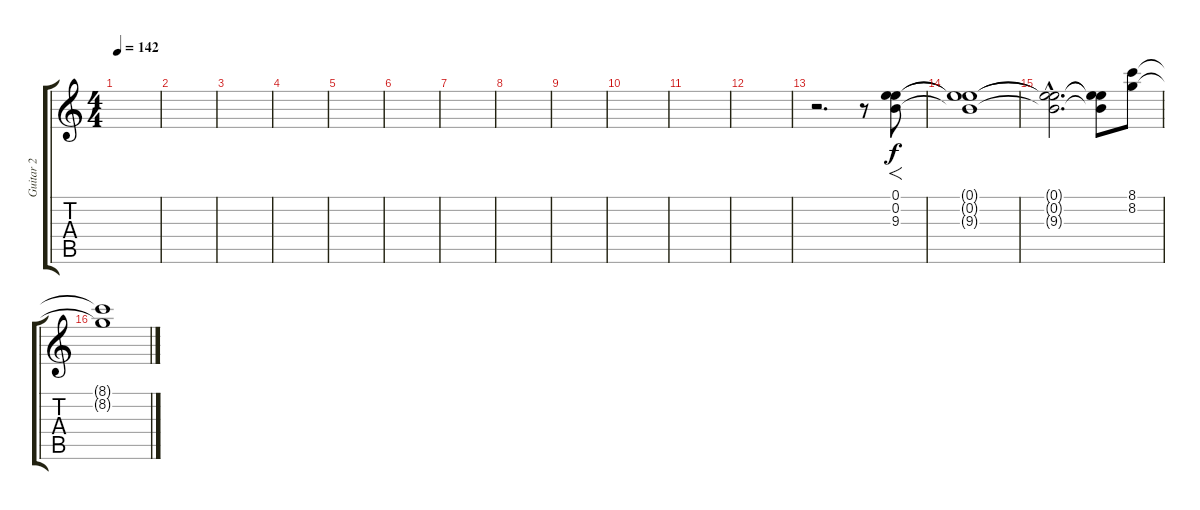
\track ("Guitar 2" "Guitar 2") {instrument overdrivenguitar}
\staff {score tabs}
\tuning (E4 B3 G3 D3 A2 E2) {hide}
\ts (4 4)
\tempo 142
\clef g2
\ks c
|
|
|
|
|
|
|
|
|
|
|
|
r.2{d} r.8 (0.1 0.2 9.3).8{f} |
(0.1{t} 0.2{t} 9.3{t}).1 |
(0.1{hac t} 0.2{hac t} 9.3{hac t}).2{d} (0.1{t} 0.2{t} 9.3{t}).8 (8.1 8.2).8 |
(8.1{t} 8.2{t}).1
